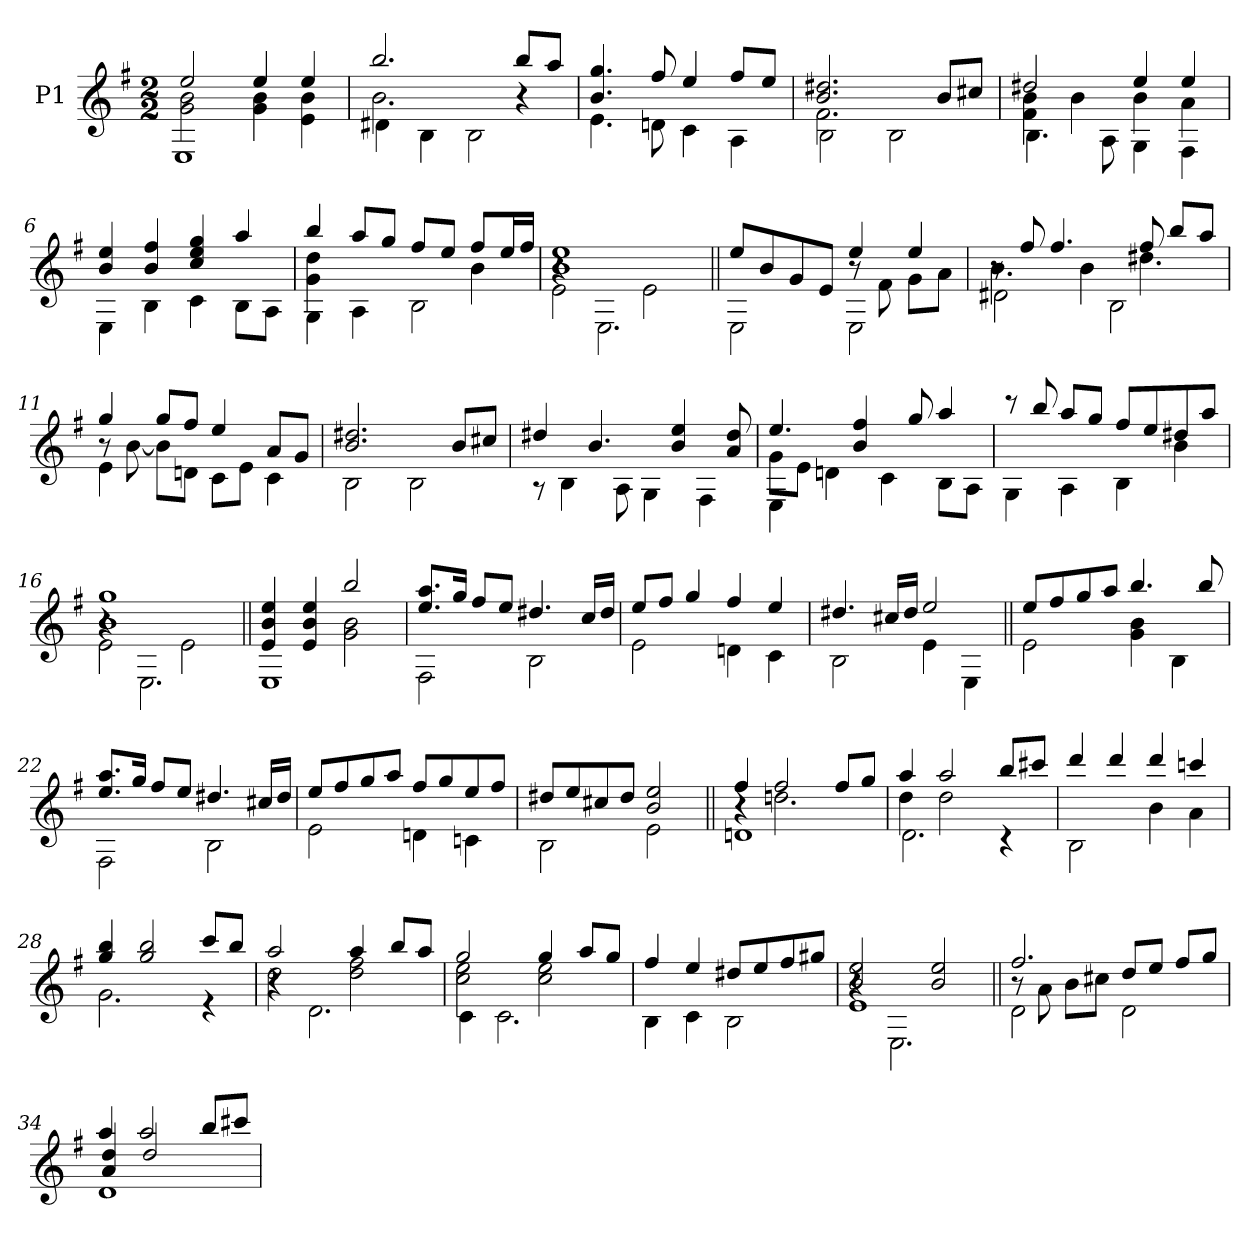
**kern
*part1
*staff1
*I"P1
!!LO:PB:g=z
*clefG2
*ITrd7c12
*k[f#]
*e:
*M2/2
=1
*^
*	*^
2ei/	2Gi\ 2Bi	1EEi
4ei/	4Gi\ 4Bi	.
4ei/	4Ei\ 4Bi	.
=2	=2	=2
2.bi/	2.Bi\	4D#Xi\
.	.	4BBi\
.	.	2BBi\
8bi/L	4r	.
8ai/J	.	.
*	*v	*v
=3	=3
4.Bi/ 4.gi	4.Ei\
8f#i/	8Dni\
4ei/	4Ci\
8f#i/L	4AAi\
8ei/J	.
=4	=4
*	*^
2.Bi/ 2.d#Xi	2.F#i\	2BBi\
.	.	2BBi\
8Bi/L	4ryy	.
8c#Xi/J	.	.
=5	=5	=5
2d#Xi/	4F#i\ 4Bi	4.BBi\
.	4Bi\	.
.	.	8AAi\
4ei/	4Bi\	4GGi\
4ei/	4Ai\	4FF#i\
*	*v	*v
!!LO:LB:g=z
=6	=6
4Bi/ 4ei	4EEi\
4Bi/ 4f#i	4BBi\
4ci/ 4ei 4gi	4Ci\
4ai/	8BBi\L
.	8AAi\J
=7	=7
*	*^
4bi/	4Gi\ 4di	4GGi\
8ai/L	2ryy	4AAi\
8gi/J	.	.
8f#i/L	.	2BBi\
8ei/J	.	.
8f#i/L	4Bi\	.
16ei/L	.	.
16f#i/JJ	.	.
=8	=8	=8
1Bi 1ei	2Ei\	4r
.	.	2.EEi\
.	2Ei\	.
=9||	=9||	=9||
8ei/L	2EEi\	2ryy
8Bi/	.	.
8Gi/	.	.
8Ei/J	.	.
4ei/	8r	2EEi\
.	8F#i\	.
4ei/	8Gi\L	.
.	8Ai\J	.
=10	=10	=10
8r	4.Bi\	2D#Xi\
8f#i/	.	.
4.f#i/	.	.
.	4Bi\	.
.	.	2BBi\
8f#i/	4.d#Xi\	.
8bi/L	.	.
8ai/J	.	.
!!LO:LB:g=z	!!	!!
=11	=11	=11
4gi/	8r	4Ei\
.	[<8Bi\	.
8gi/L	8Bi\L]	2.ryy
8f#i/J	8Dni\J	.
4ei/	8Ci\L	.
.	8Ei\J	.
8Ai/L	4Ci\	.
8Gi/J	.	.
*	*v	*v
=12	=12
2.Bi/ 2.d#Xi	2BBi\
.	2BBi\
8Bi/L	.
8c#Xi/J	.
=13	=13
4d#Xi/	8r
.	4BBi\
4.Bi/	.
.	8AAi\
.	4GGi\
4Bi/ 4ei	.
.	4FF#i\
8Ai/ 8d#i	.
=14	=14
*	*^
4.ei/	8Gi\L	4EEi\
.	8Ei\J	.
.	4Dni\	2.ryy
4Bi/ 4f#i	.	.
.	4Ci\	.
8gi/	.	.
4ai/	8BBi\L	.
.	8AAi\J	.
*	*v	*v
!!LO:LB:g=z
=15	=15
8r	4GGi\
8bi/	.
8ai/L	4AAi\
8gi/J	.
8f#i/L	4BBi\
8ei/	.
8d#Xi/	4Bi\
8ai/J	.
=16	=16
*	*^
1Bi 1gi	2Ei\	4r
.	.	2.EEi\
.	2Ei\	.
=17||	=17||	=17||
4Ei/ 4Bi 4ei	2ryy	1EEi
4Ei/ 4Bi 4ei	.	.
2bi/	2Gi\ 2Bi	.
*	*v	*v
=18	=18
8.ei/ 8.aiL	2FF#i\
16gi/Jk	.
8f#i/L	.
8ei/J	.
4.d#Xi/	2BBi\
16ci/LL	.
16d#i/JJ	.
=19	=19
8ei/L	2Ei\
8f#i/J	.
4gi/	.
4f#i/	4Dni\
4ei/	4Ci\
!!LO:LB:g=z	!!
=20	=20
4.d#Xi/	2BBi\
16c#Xi/LL	.
16d#i/JJ	.
2ei/	4Ei\
.	4EEi\
=21||	=21||
8ei/L	2Ei\
8f#i/	.
8gi/	.
8ai/J	.
4.bi/	4Gi\ 4Bi
.	4BBi\
8bi/	.
=22	=22
8.ei/ 8.aiL	2FF#i\
16gi/Jk	.
8f#i/L	.
8ei/J	.
4.d#Xi/	2BBi\
16c#Xi/LL	.
16d#i/JJ	.
=23	=23
8ei/L	2Ei\
8f#i/	.
8gi/	.
8ai/J	.
8f#i/L	4Dni\
8gi/	.
8ei/	4Cni\
8f#i/J	.
!!LO:LB:g=z	!!
=24	=24
8d#Xi/L	2BBi\
8ei/	.
8c#Xi/	.
8d#i/J	.
2Bi/ 2ei	2Ei\
=25||	=25||
*	*^
4f#i/	4r	1Dni
2f#i/	2.dni\	.
8f#i/L	.	.
8gi/J	.	.
=26	=26	=26
4ai/	4di\	2.Di\
2ai/	2di\	.
8bi/L	4ryy	4r
8cc#Xi/J	.	.
*	*v	*v
=27	=27
4ddi/	2BBi\
4ddi/	.
4ddi/	4Bi\
4ccni/	4Ai\
!!LO:LB:g=z	!!
=28	=28
4gi/ 4bi	2.Gi\
2gi/ 2bi	.
8cci/L	4r
8bi/J	.
=29	=29
*	*^
2ai/	2di\	4r
.	.	2.Di\
4ai/	2di\ 2f#i	.
8bi/L	.	.
8ai/J	.	.
=30	=30	=30
2gi/	2ci\ 2ei	4Ci\
.	.	2.Ci\
4gi/	2ci\ 2ei	.
8ai/L	.	.
8gi/J	.	.
*	*v	*v
=31	=31
4f#i/	4BBi\
4ei/	4Ci\
8d#Xi/L	2BBi\
8ei/	.
8f#i/	.
8g#Xi/J	.
=32	=32
*	*^
2Bi/ 2ei	1Ei	4r
.	.	2.EEi\
2Bi/ 2ei	.	.
!!LO:LB:g=z	!!	!!
=33||	=33||	=33||
2.f#i/	8r	2Di\
.	8Ai\	.
.	8Bi\L	.
.	8c#Xi\J	.
.	8di/L	2Di\
.	8ei/J	.
8f#i/L	4ryy	.
8gi/J	.	.
=34	=34	=34
4ai/	4Ai/ 4di	1Di
2ai/	2di/	.
8bi/L	4ryy	.
8cc#Xi/J	.	.
*v	*v	*v
=
*-
